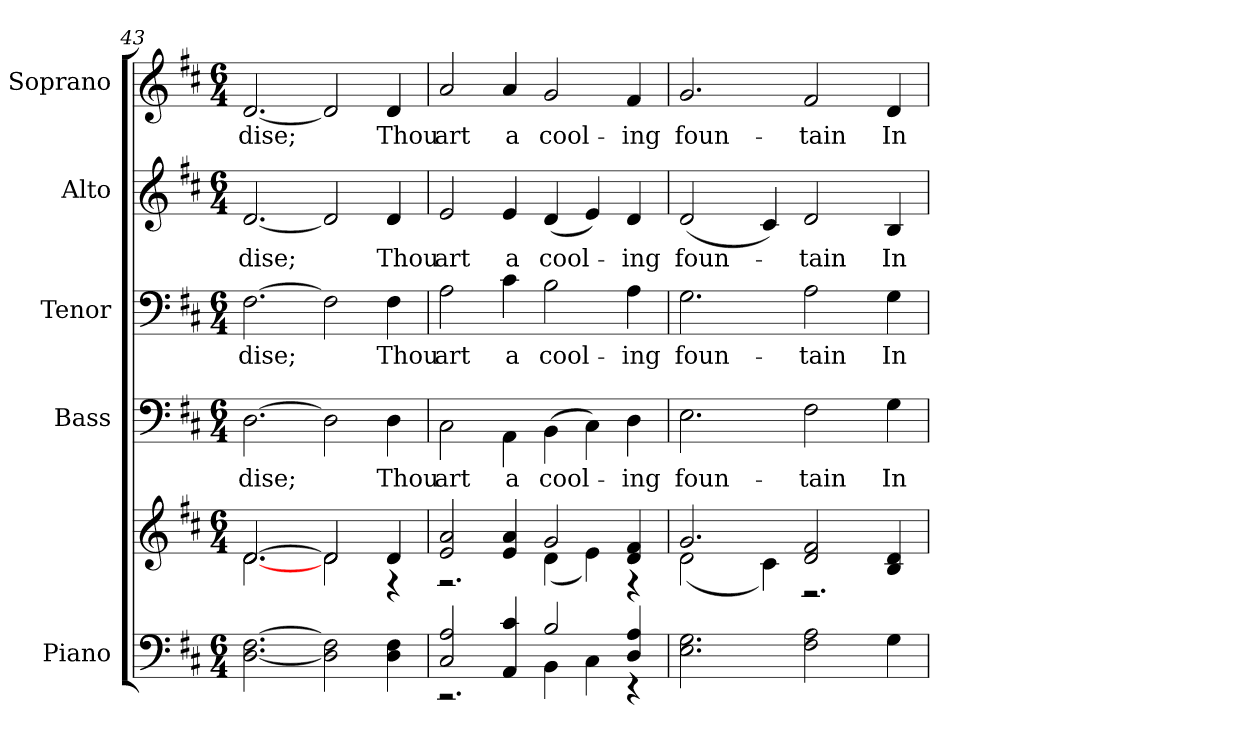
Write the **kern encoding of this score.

**kern	**kern	**kern	**text	**kern	**text	**kern	**text	**kern	**text
*part5	*part5	*part4	*part4	*part3	*part3	*part2	*part2	*part1	*part1
*staff6	*staff5	*staff4	*staff4	*staff3	*staff3	*staff2	*staff2	*staff1	*staff1
*I"Piano	*	*I"Bass	*	*I"Tenor	*	*I"Alto	*	*I"Soprano	*
*I'Pno.	*	*I'B.	*	*I'T.	*	*I'A.	*	*I'S.	*
*clefF4	*clefG2	*clefF4	*	*clefF4	*	*clefG2	*	*clefG2	*
*k[f#c#]	*k[f#c#]	*k[f#c#]	*	*k[f#c#]	*	*k[f#c#]	*	*k[f#c#]	*
*D:	*D:	*D:	*	*D:	*	*D:	*	*D:	*
*M6/4	*M6/4	*M6/4	*	*M6/4	*	*M6/4	*	*M6/4	*
=43	=43	=43	=43	=43	=43	=43	=43	=43	=43
*	*^	*	*	*	*	*	*	*	*
!	!	!	!	!LO:LY:b:color=#000000	!	!	!	!	!	!
!	!	!	!	!	!	!LO:LY:b:color=#000000	!	!	!	!
!	!	!	!	!	!	!	!	!LO:LY:b:color=#000000	!	!
!	!	!	!	!	!	!	!	!	!	!LO:LY:b:color=#000000
[<2.Di\ [>2.F#i	[>2.di/	[<2.di\	[>2.Di\	-dise;	[>2.F#i\	-dise;	[<2.di/	-dise;	[<2.di/	-dise;
2Di\] 2F#i]	2di/]	2di\	2Di\]	.	2F#i\]	.	2di/]	.	2di/]	.
!	!	!	!	!LO:LY:b:color=#000000	!	!	!	!	!	!
!	!	!	!	!	!	!LO:LY:b:color=#000000	!	!	!	!
!	!	!	!	!	!	!	!	!LO:LY:b:color=#000000	!	!
!	!	!	!	!	!	!	!	!	!	!LO:LY:b:color=#000000
4Di\ 4F#i	4di/	4r	4Di\	Thou	4F#i\	Thou	4di/	Thou	4di/	Thou
!!LO:PB:g=z
=44	=44	=44	=44	=44	=44	=44	=44	=44	=44	=44
*^	*	*	*	*	*	*	*	*	*	*
!	!	!	!	!	!LO:LY:b:color=#000000	!	!	!	!	!	!
!	!	!	!	!	!	!	!LO:LY:b:color=#000000	!	!	!	!
!	!	!	!	!	!	!	!	!	!LO:LY:b:color=#000000	!	!
!	!	!	!	!	!	!	!	!	!	!	!LO:LY:b:color=#000000
2C#i/ 2Ai	2.r	2ei/ 2ai	2.r	2C#i\	art	2Ai\	art	2ei/	art	2ai/	art
!	!	!	!	!	!LO:LY:b:color=#000000	!	!	!	!	!	!
!	!	!	!	!	!	!	!LO:LY:b:color=#000000	!	!	!	!
!	!	!	!	!	!	!	!	!	!LO:LY:b:color=#000000	!	!
!	!	!	!	!	!	!	!	!	!	!	!LO:LY:b:color=#000000
4AAi/ 4c#i	.	4ei/ 4ai	.	4AAi\	a	4c#i\	a	4ei/	a	4ai/	a
!	!	!	!	!	!LO:LY:b:color=#000000	!	!	!	!	!	!
!	!	!	!	!	!	!	!LO:LY:b:color=#000000	!	!	!	!
!	!	!	!	!	!	!	!	!	!LO:LY:b:color=#000000	!	!
!	!	!	!	!	!	!	!	!	!	!	!LO:LY:b:color=#000000
2Bi/	4BBi\	2gi/	(4di\	(4BBi\	cool-	2Bi\	cool-	(4di/	cool-	2gi/	cool-
.	4C#i\	.	4ei\)	4C#i\)	.	.	.	4ei/)	.	.	.
!	!	!	!	!	!LO:LY:b:color=#000000	!	!	!	!	!	!
!	!	!	!	!	!	!	!LO:LY:b:color=#000000	!	!	!	!
!	!	!	!	!	!	!	!	!	!LO:LY:b:color=#000000	!	!
!	!	!	!	!	!	!	!	!	!	!	!LO:LY:b:color=#000000
4Di/ 4Ai	4r	4di/ 4f#i	4r	4Di\	-ing	4Ai\	-ing	4di/	-ing	4f#i/	-ing
=45	=45	=45	=45	=45	=45	=45	=45	=45	=45	=45	=45
!	!	!	!	!	!LO:LY:b:color=#000000	!	!	!	!	!	!
!	!	!	!	!	!	!	!LO:LY:b:color=#000000	!	!	!	!
!	!	!	!	!	!	!	!	!	!LO:LY:b:color=#000000	!	!
!	!	!	!	!	!	!	!	!	!	!	!LO:LY:b:color=#000000
2.Ei\ 2.Gi	4ryy	2.gi/	(2di\	2.Ei\	foun-	2.Gi\	foun-	(2di/	foun-	2.gi/	foun-
.	4ryy	.	.	.	.	.	.	.	.	.	.
.	4ryy	.	4c#i\)	.	.	.	.	4c#i/)	.	.	.
!	!	!	!	!	!LO:LY:b:color=#000000	!	!	!	!	!	!
!	!	!	!	!	!	!	!LO:LY:b:color=#000000	!	!	!	!
!	!	!	!	!	!	!	!	!	!LO:LY:b:color=#000000	!	!
!	!	!	!	!	!	!	!	!	!	!	!LO:LY:b:color=#000000
2F#i\ 2Ai	4ryy	2di/ 2f#i	2.r	2F#i\	-tain	2Ai\	-tain	2di/	-tain	2f#i/	-tain
.	4ryy	.	.	.	.	.	.	.	.	.	.
!	!	!	!	!	!LO:LY:b:color=#000000	!	!	!	!	!	!
!	!	!	!	!	!	!	!LO:LY:b:color=#000000	!	!	!	!
!	!	!	!	!	!	!	!	!	!LO:LY:b:color=#000000	!	!
!	!	!	!	!	!	!	!	!	!	!	!LO:LY:b:color=#000000
4Gi\	4ryy	4Bi/ 4di	.	4Gi\	In	4Gi\	In	4Bi/	In	4di/	In
*v	*v	*	*	*	*	*	*	*	*	*	*
*	*v	*v	*	*	*	*	*	*	*	*
=	=	=	=	=	=	=	=	=	=
*-	*-	*-	*-	*-	*-	*-	*-	*-	*-
